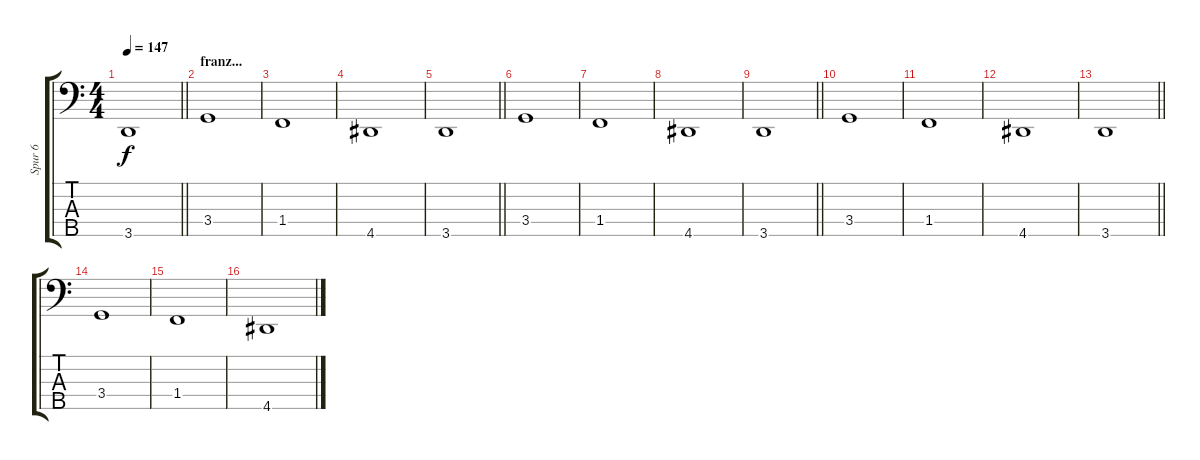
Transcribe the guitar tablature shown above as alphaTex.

\track ("Spur 6" "Spur 6") {instrument electricbassfinger}
\staff {score tabs}
\tuning (G2 D2 A1 E1 B0) {hide}
\ts (4 4)
\tempo 147
\clef f4
\barLineRight lightlight
\ks c
3.5.1{dy f} |
\section ("" "franz...")
3.4.1 |
1.4.1 |
4.5.1 |
\barLineRight lightlight
3.5.1 |
3.4.1 |
1.4.1 |
4.5.1 |
\barLineRight lightlight
3.5.1 |
3.4.1 |
1.4.1 |
4.5.1 |
\barLineRight lightlight
3.5.1 |
3.4.1 |
1.4.1 |
4.5.1
